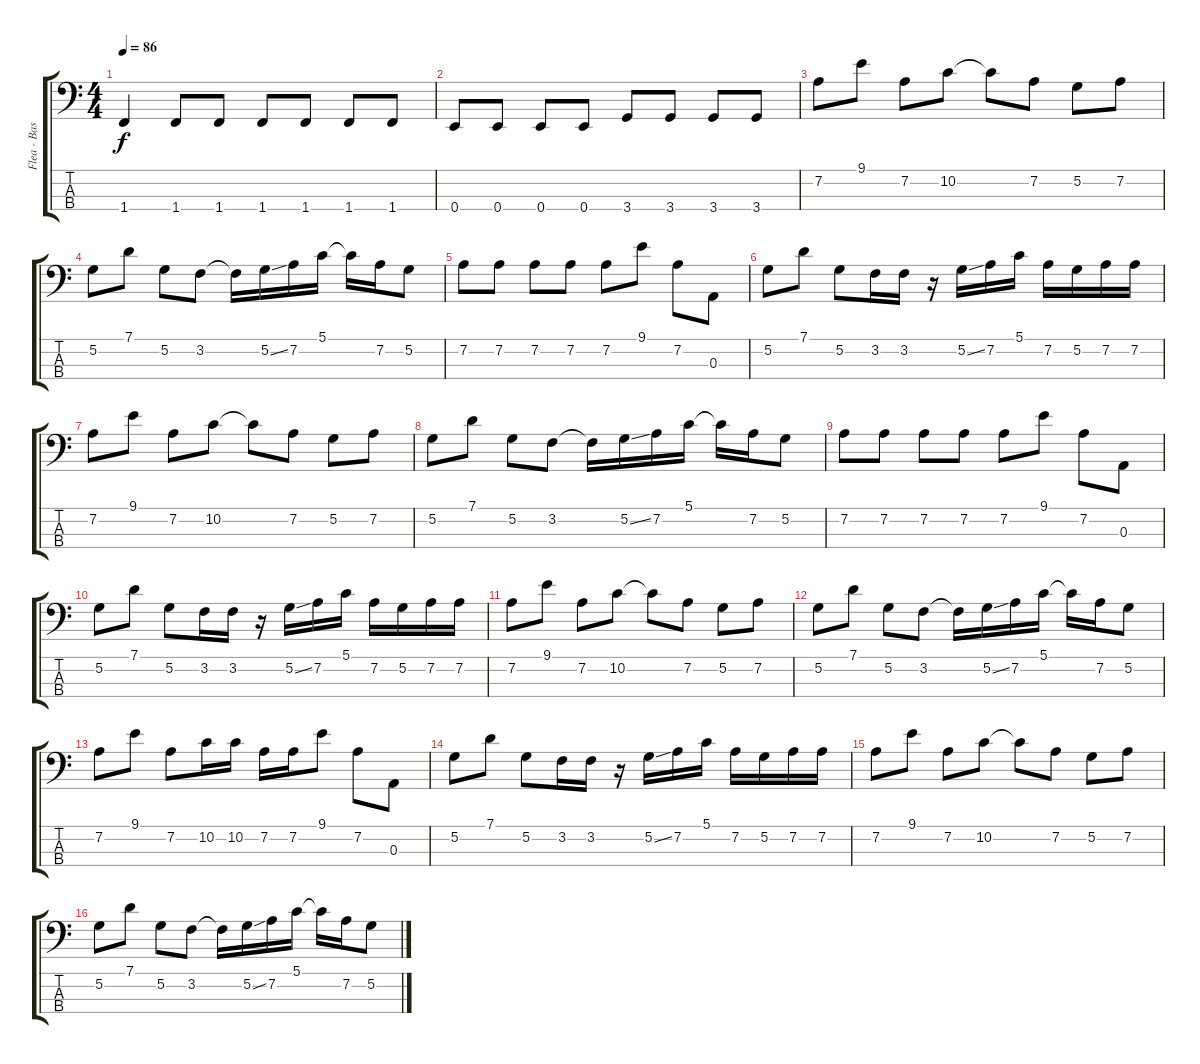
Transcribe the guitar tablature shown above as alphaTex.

\track ("Flea - Bass" "Flea - Bas") {instrument electricbassfinger}
\staff {score tabs}
\tuning (G2 D2 A1 E1) {hide}
\ts (4 4)
\tempo 86
\clef f4
\ks c
1.4.4{dy f} 1.4.8 1.4.8 1.4.8 1.4.8 1.4.8 1.4.8 |
0.4.8 0.4.8 0.4.8 0.4.8 3.4.8 3.4.8 3.4.8 3.4.8 |
7.2.8 9.1.8 7.2.8 10.2.8 10.2{t}.8 7.2.8 5.2.8 7.2.8 |
5.2.8 7.1.8 5.2.8 3.2.8 3.2{t}.16 5.2{ss}.16 7.2.16 5.1.16 5.1{t}.16 7.2.16 5.2.8 |
7.2.8 7.2.8 7.2.8 7.2.8 7.2.8 9.1.8 7.2.8 0.3.8 |
5.2.8 7.1.8 5.2.8 3.2.16 3.2.16 r.16 5.2{ss}.16 7.2.16 5.1.16 7.2.16 5.2.16 7.2.16 7.2.16 |
7.2.8 9.1.8 7.2.8 10.2.8 10.2{t}.8 7.2.8 5.2.8 7.2.8 |
5.2.8 7.1.8 5.2.8 3.2.8 3.2{t}.16 5.2{ss}.16 7.2.16 5.1.16 5.1{t}.16 7.2.16 5.2.8 |
7.2.8 7.2.8 7.2.8 7.2.8 7.2.8 9.1.8 7.2.8 0.3.8 |
5.2.8 7.1.8 5.2.8 3.2.16 3.2.16 r.16 5.2{ss}.16 7.2.16 5.1.16 7.2.16 5.2.16 7.2.16 7.2.16 |
7.2.8 9.1.8 7.2.8 10.2.8 10.2{t}.8 7.2.8 5.2.8 7.2.8 |
5.2.8 7.1.8 5.2.8 3.2.8 3.2{t}.16 5.2{ss}.16 7.2.16 5.1.16 5.1{t}.16 7.2.16 5.2.8 |
7.2.8 9.1.8 7.2.8 10.2.16 10.2.16 7.2.16 7.2.16 9.1.8 7.2.8 0.3.8 |
5.2.8 7.1.8 5.2.8 3.2.16 3.2.16 r.16 5.2{ss}.16 7.2.16 5.1.16 7.2.16 5.2.16 7.2.16 7.2.16 |
7.2.8 9.1.8 7.2.8 10.2.8 10.2{t}.8 7.2.8 5.2.8 7.2.8 |
5.2.8 7.1.8 5.2.8 3.2.8 3.2{t}.16 5.2{ss}.16 7.2.16 5.1.16 5.1{t}.16 7.2.16 5.2.8
